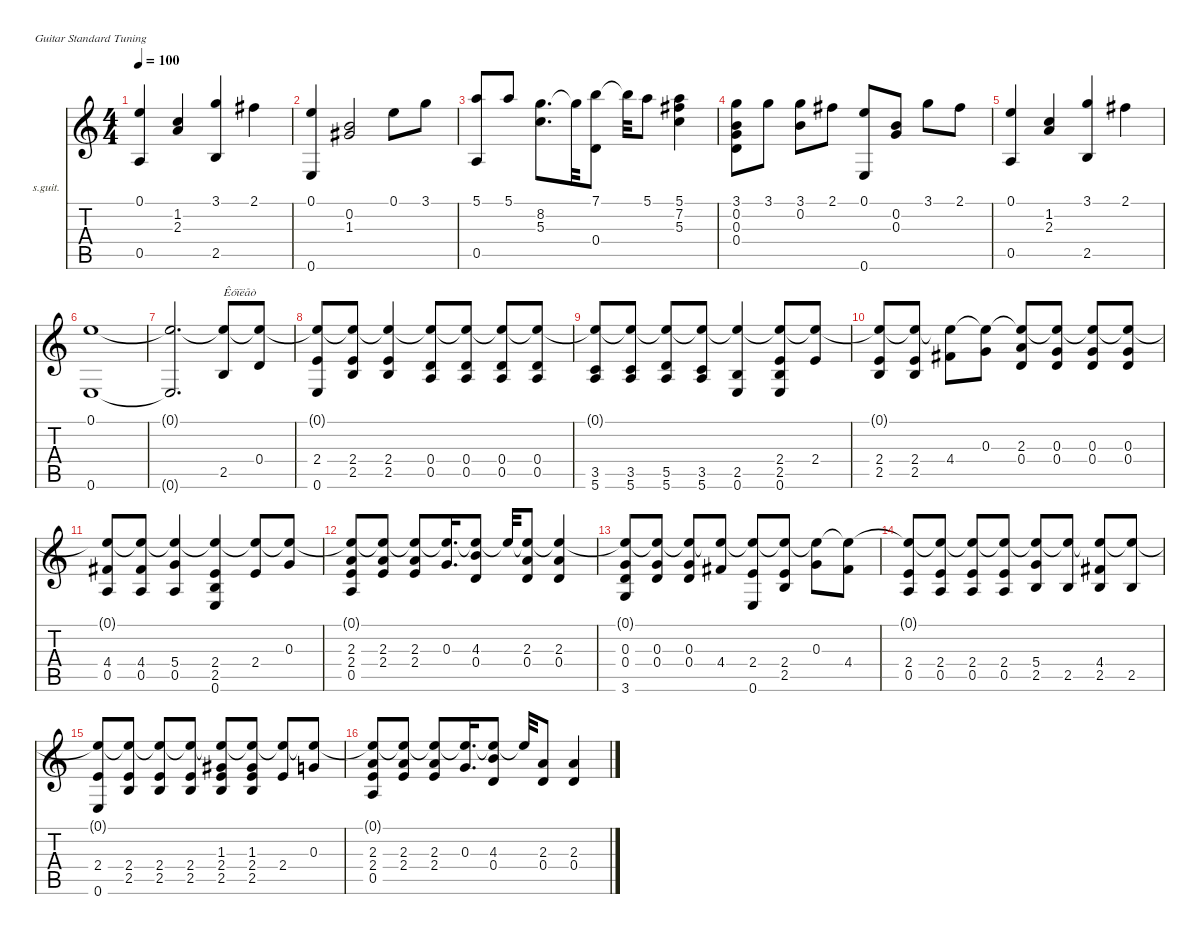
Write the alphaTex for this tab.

\defaultSystemsLayout 4
\hideDynamics
\bracketExtendMode nobrackets
\firstSystemTrackNameOrientation horizontal
\otherSystemsTrackNameOrientation horizontal
\track ("Гитара" "s.guit.") {instrument acousticguitarsteel}
\staff {score tabs}
\tuning (E4 B3 G3 D3 A2 E2)
\ts (4 4)
\tempo 100
\clef g2
\ks c
(0.1 0.5).4{dy f beam Up} (1.2 2.3).4{beam Up} (3.1 2.5).4{beam Up} 2.1{acc #}.4{beam Down} |
(0.1 0.6).4{beam Up} (0.2 1.3{acc #}).2{beam Up} 0.1.8{beam Down} 3.1.8{beam Down} |
(5.1 0.5).8{beam Up} 5.1.8{beam Up} (8.2 5.3).8{d beam Down} 8.2{t}.32{beam Down} (7.1 0.4).8{beam Down} 7.1{t}.32{beam Down} 5.1.8{beam Down} (5.1 7.2{acc #} 5.3).4{beam Down} |
(3.1 0.2 0.3 0.4).8{beam Down} 3.1.8{beam Down} (3.1 0.2).8{beam Down} 2.1{acc #}.8{beam Down} (0.1 0.6).8{beam Up} (0.2 0.3).8{beam Up} 3.1.8{beam Down} 2.1{acc #}.8{beam Down} |
(0.1 0.5).4{beam Up} (1.2 2.3).4{beam Up} (3.1 2.5).4{beam Up} 2.1{acc #}.4{beam Down} |
(0.1 0.6).1{dy ff beam Up} |
(0.1{t} 0.6{t}).2{d dy mf beam Up} (2.5 0.1{t}).8{txt "Êóïëåò" dy f beam Up} (0.4 0.1{t}).8{beam Up} |
(2.4 0.6 0.1{t}).8{beam Up} (2.4 2.5 0.1{t}).8{beam Up} (2.4 2.5 0.1{t}).4{beam Up} (0.4 0.5 0.1{t}).8{dy mf beam Up} (0.4 0.5 0.1{t}).8{dy f beam Up} (0.4 0.5 0.1{t}).8{beam Up} (0.4 0.5 0.1{t}).8{beam Up} |
(3.5 5.6 0.1{t}).8{beam Up} (3.5 5.6 0.1{t}).8{beam Up} (5.5 5.6 0.1{t}).8{beam Up} (3.5 5.6 0.1{t}).8{beam Up} (2.5 0.6 0.1{t}).4{beam Up} (2.4 2.5 0.6 0.1{t}).8{beam Up} (2.4 0.1{t}).8{beam Up} |
(2.4 2.5 0.1{t}).8{beam Up} (2.4 2.5 0.1{t}).8{beam Up} (4.4{acc #} 0.1{t}).8{beam Down} (0.3 0.1{t}).8{beam Down} (2.3 0.4 0.1{t}).8{beam Up} (0.3 0.4 0.1{t}).8{beam Up} (0.3 0.4 0.1{t}).8{beam Up} (0.3 0.4 0.1{t}).8{beam Up} |
(4.4{acc #} 0.5 0.1{t}).8{beam Up} (4.4{acc #} 0.5 0.1{t}).8{beam Up} (5.4 0.5 0.1{t}).4{beam Up} (2.4 2.5 0.6 0.1{t}).4{beam Up} (2.4 0.1{t}).8{beam Up} (0.3 0.1{t}).8{beam Up} |
(2.3 2.4 0.5 0.1{t}).8{beam Up} (2.3 2.4 0.1{t}).8{beam Up} (2.3 2.4 0.1{t}).8{beam Up} (0.3 0.1{t}).16{d beam Up} (4.3 0.4 0.1{t}).8{beam Up} 0.1{t}.32{beam Up} (2.3 0.4 0.1{t}).8{beam Up} (2.3 0.4 0.1{t}).4{beam Up} |
(0.3 0.4 3.6 0.1{t}).8{beam Up} (0.3 0.4 0.1{t}).8{beam Up} (0.3 0.4 0.1{t}).8{beam Up} (4.4{acc #} 0.1{t}).8{beam Up} (2.4 0.6 0.1{t}).8{beam Up} (2.4 2.5 0.1{t}).8{beam Up} (0.3 0.1{t}).8{beam Down} (4.4{acc #} 0.1{t}).8{beam Down} |
(2.4 0.5 0.1{t}).8{beam Up} (2.4 0.5 0.1{t}).8{beam Up} (2.4 0.5 0.1{t}).8{beam Up} (2.4 0.5 0.1{t}).8{beam Up} (5.4 2.5 0.1{t}).8{beam Up} (2.5 0.1{t}).8{beam Up} (4.4{acc #} 2.5 0.1{t}).8{beam Up} (2.5 0.1{t}).8{beam Up} |
(2.4 0.6 0.1{t}).8{beam Up} (2.4 2.5 0.1{t}).8{beam Up} (2.4 2.5 0.1{t}).8{beam Up} (2.4 2.5 0.1{t}).8{beam Up} (1.3{acc #} 2.4 2.5 0.1{t}).8{beam Up} (1.3{acc #} 2.4 2.5 0.1{t}).8{beam Up} (2.4 0.1{t}).8{beam Up} (0.3 0.1{t}).8{beam Up} |
(2.3 2.4 0.5 0.1{t}).8{beam Up} (2.3 2.4 0.1{t}).8{beam Up} (2.3 2.4 0.1{t}).8{beam Up} (0.3 0.1{t}).16{d beam Up} (4.3 0.4 0.1{t}).8{beam Up} 0.1{t}.32{beam Up} (2.3 0.4).8{beam Up} (2.3 0.4).4{beam Up}
